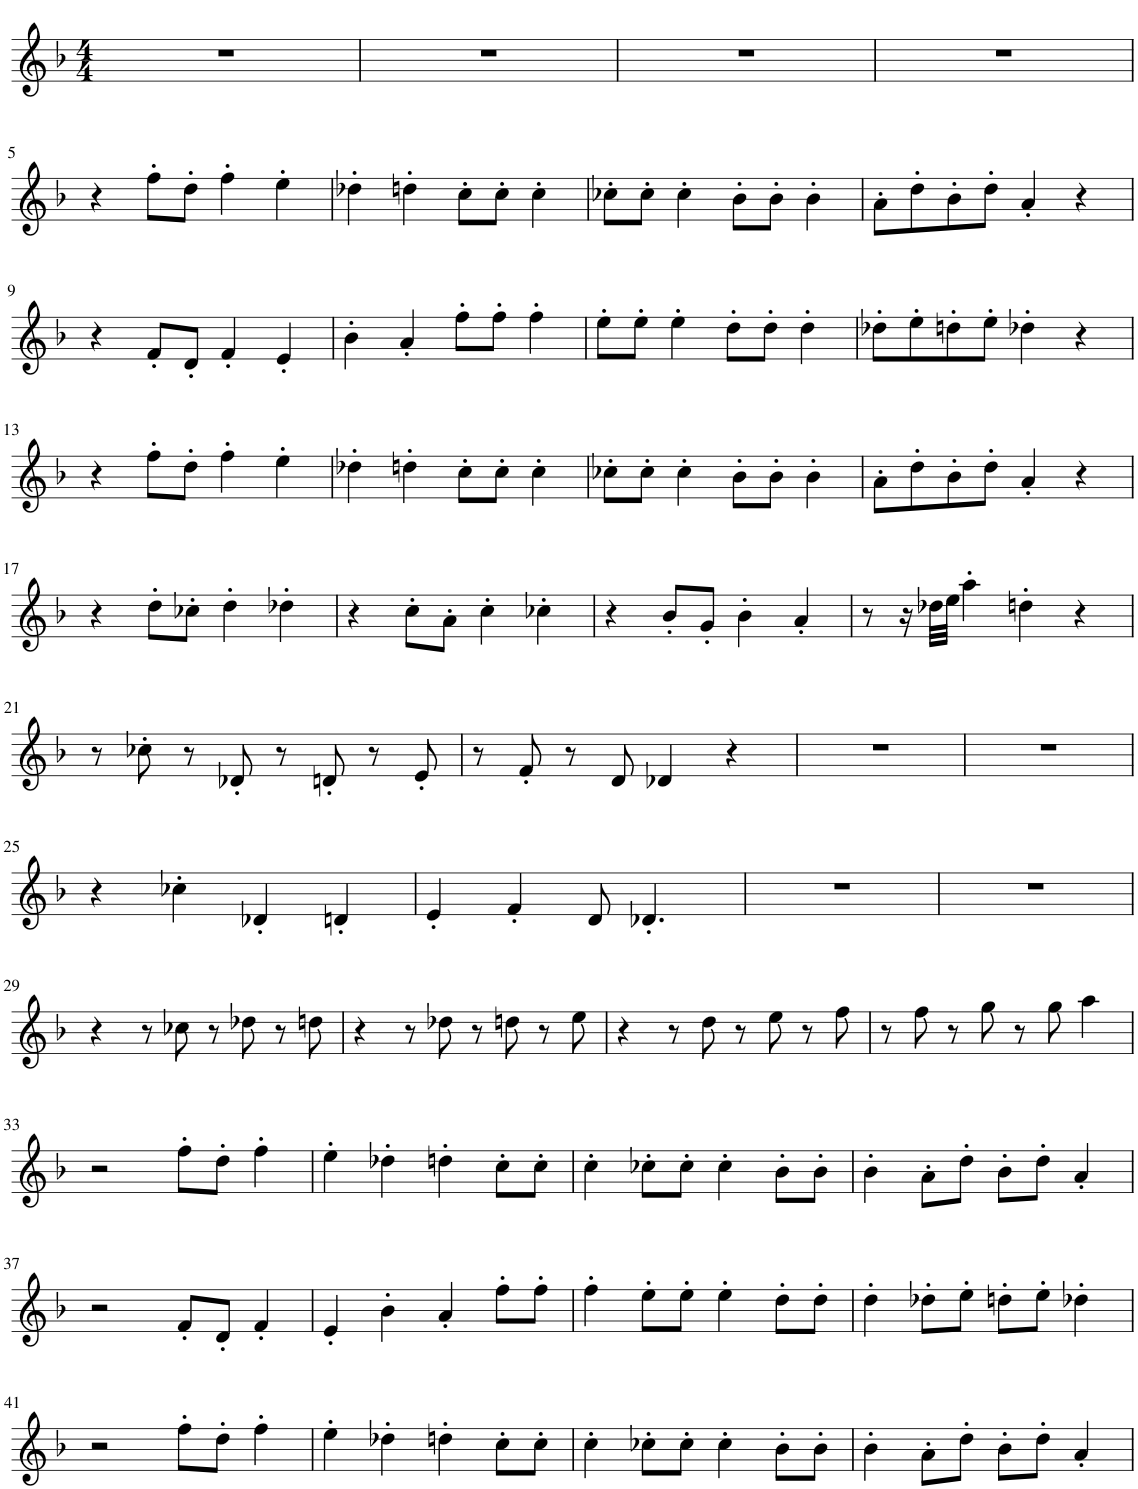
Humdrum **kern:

**kern
*part1
*staff1
*I"Flute, Flute
*I'Fl
*clefG2
*k[b-]
*M4/4
=1
1r
=2
1r
=3
1r
=4
1r
!!LO:LB:g=z
=5
4r
8ff'\L
8dd'\J
4ff'\
4ee'\
=6
4dd-X'\
4ddn'\
8cc'\L
8cc'\J
4cc'\
=7
8cc-X'\L
8cc-'\J
4cc-'\
8b-'\L
8b-'\J
4b-'\
=8
8a'\L
8dd'\
8b-'\
8dd'\J
4a'/
4r
!!LO:LB:g=z
=9
4r
8f'/L
8d'/J
4f'/
4e'/
=10
4b-'\
4a'/
8ff'\L
8ff'\J
4ff'\
=11
8ee'\L
8ee'\J
4ee'\
8dd'\L
8dd'\J
4dd'\
=12
8dd-X'\L
8ee'\
8ddn'\
8ee'\J
4dd-X'\
4r
!!LO:LB:g=z
=13
4r
8ff'\L
8dd'\J
4ff'\
4ee'\
=14
4dd-X'\
4ddn'\
8cc'\L
8cc'\J
4cc'\
=15
8cc-X'\L
8cc-'\J
4cc-'\
8b-'\L
8b-'\J
4b-'\
=16
8a'\L
8dd'\
8b-'\
8dd'\J
4a'/
4r
!!LO:LB:g=z
=17
4r
8dd'\L
8cc-X'\J
4dd'\
4dd-X'\
=18
4r
8cc'\L
8a'\J
4cc'\
4cc-X'\
=19
4r
8b-'/L
8g'/J
4b-'\
4a'/
=20
8r
16r
32dd-X\LLL
32ee\JJJ
4aa'\
4ddn'\
4r
!!LO:LB:g=z
=21
8r
8cc-X'\
8r
8d-X'/
8r
8dn'/
8r
8e'/
=22
8r
8f'/
8r
8d/
4d-X/
4r
=23
1r
=24
1r
!!LO:LB:g=z
=25
4r
4cc-X'\
4d-X'/
4dn'/
=26
4e'/
4f'/
8d/
4.d-X'/
=27
1r
=28
1r
!!LO:LB:g=z
=29
4r
8r
8cc-X\
8r
8dd-X\
8r
8ddn\
=30
4r
8r
8dd-X\
8r
8ddn\
8r
8ee\
=31
4r
8r
8dd\
8r
8ee\
8r
8ff\
=32
8r
8ff\
8r
8gg\
8r
8gg\
4aa\
!!LO:LB:g=z
=33
2r
8ff'\L
8dd'\J
4ff'\
=34
4ee'\
4dd-X'\
4ddn'\
8cc'\L
8cc'\J
=35
4cc'\
8cc-X'\L
8cc-'\J
4cc-'\
8b-'\L
8b-'\J
=36
4b-'\
8a'\L
8dd'\J
8b-'\L
8dd'\J
4a'/
!!LO:LB:g=z
=37
2r
8f'/L
8d'/J
4f'/
=38
4e'/
4b-'\
4a'/
8ff'\L
8ff'\J
=39
4ff'\
8ee'\L
8ee'\J
4ee'\
8dd'\L
8dd'\J
=40
4dd'\
8dd-X'\L
8ee'\J
8ddn'\L
8ee'\J
4dd-X'\
!!LO:LB:g=z
=41
2r
8ff'\L
8dd'\J
4ff'\
=42
4ee'\
4dd-X'\
4ddn'\
8cc'\L
8cc'\J
=43
4cc'\
8cc-X'\L
8cc-'\J
4cc-'\
8b-'\L
8b-'\J
=44
4b-'\
8a'\L
8dd'\J
8b-'\L
8dd'\J
4a'/
=
*-
